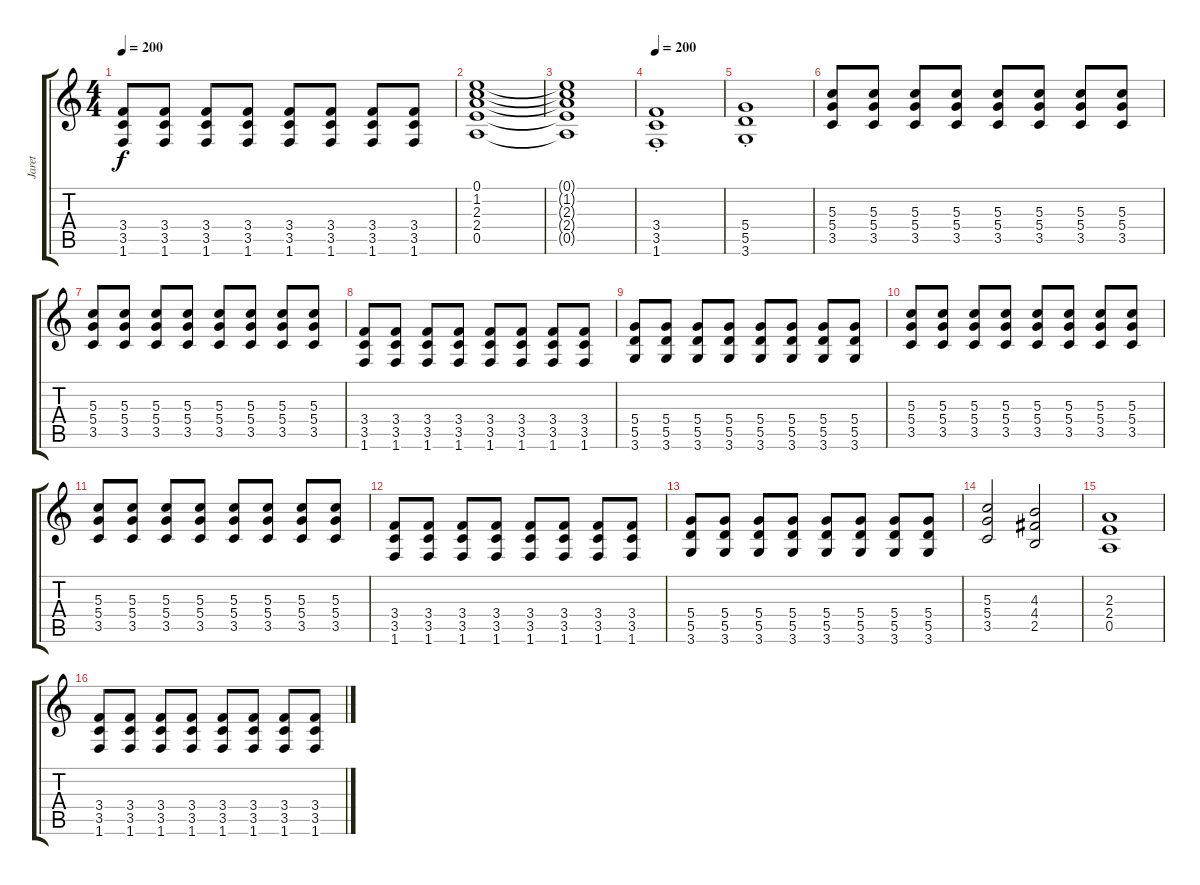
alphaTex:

\track ("Jaret" "Jaret") {instrument acousticguitarsteel}
\staff {score tabs}
\tuning (E4 B3 G3 D3 A2 E2) {hide}
\ts (4 4)
\tempo 200
\clef g2
\ks c
(3.4 3.5 1.6).8{dy f} (3.4 3.5 1.6).8 (3.4 3.5 1.6).8 (3.4 3.5 1.6).8 (3.4 3.5 1.6).8 (3.4 3.5 1.6).8 (3.4 3.5 1.6).8 (3.4 3.5 1.6).8 |
(0.1 1.2 2.3 2.4 0.5).1 |
(0.1{t} 1.2{t} 2.3{t} 2.4{t} 0.5{t}).1 |
\tempo 200
(3.4{st} 3.5{st} 1.6{st}).1{instrument distortionguitar} |
(5.4{st} 5.5{st} 3.6{st}).1 |
(5.3 5.4 3.5).8 (5.3 5.4 3.5).8 (5.3 5.4 3.5).8 (5.3 5.4 3.5).8 (5.3 5.4 3.5).8 (5.3 5.4 3.5).8 (5.3 5.4 3.5).8 (5.3 5.4 3.5).8 |
(5.3 5.4 3.5).8 (5.3 5.4 3.5).8 (5.3 5.4 3.5).8 (5.3 5.4 3.5).8 (5.3 5.4 3.5).8 (5.3 5.4 3.5).8 (5.3 5.4 3.5).8 (5.3 5.4 3.5).8 |
(3.4 3.5 1.6).8 (3.4 3.5 1.6).8 (3.4 3.5 1.6).8 (3.4 3.5 1.6).8 (3.4 3.5 1.6).8 (3.4 3.5 1.6).8 (3.4 3.5 1.6).8 (3.4 3.5 1.6).8 |
(5.4 5.5 3.6).8 (5.4 5.5 3.6).8 (5.4 5.5 3.6).8 (5.4 5.5 3.6).8 (5.4 5.5 3.6).8 (5.4 5.5 3.6).8 (5.4 5.5 3.6).8 (5.4 5.5 3.6).8 |
(5.3 5.4 3.5).8 (5.3 5.4 3.5).8 (5.3 5.4 3.5).8 (5.3 5.4 3.5).8 (5.3 5.4 3.5).8 (5.3 5.4 3.5).8 (5.3 5.4 3.5).8 (5.3 5.4 3.5).8 |
(5.3 5.4 3.5).8 (5.3 5.4 3.5).8 (5.3 5.4 3.5).8 (5.3 5.4 3.5).8 (5.3 5.4 3.5).8 (5.3 5.4 3.5).8 (5.3 5.4 3.5).8 (5.3 5.4 3.5).8 |
(3.4 3.5 1.6).8 (3.4 3.5 1.6).8 (3.4 3.5 1.6).8 (3.4 3.5 1.6).8 (3.4 3.5 1.6).8 (3.4 3.5 1.6).8 (3.4 3.5 1.6).8 (3.4 3.5 1.6).8 |
(5.4 5.5 3.6).8 (5.4 5.5 3.6).8 (5.4 5.5 3.6).8 (5.4 5.5 3.6).8 (5.4 5.5 3.6).8 (5.4 5.5 3.6).8 (5.4 5.5 3.6).8 (5.4 5.5 3.6).8 |
(5.3 5.4 3.5).2 (4.3 4.4 2.5).2 |
(2.3 2.4 0.5).1 |
(3.4 3.5 1.6).8 (3.4 3.5 1.6).8 (3.4 3.5 1.6).8 (3.4 3.5 1.6).8 (3.4 3.5 1.6).8 (3.4 3.5 1.6).8 (3.4 3.5 1.6).8 (3.4 3.5 1.6).8
